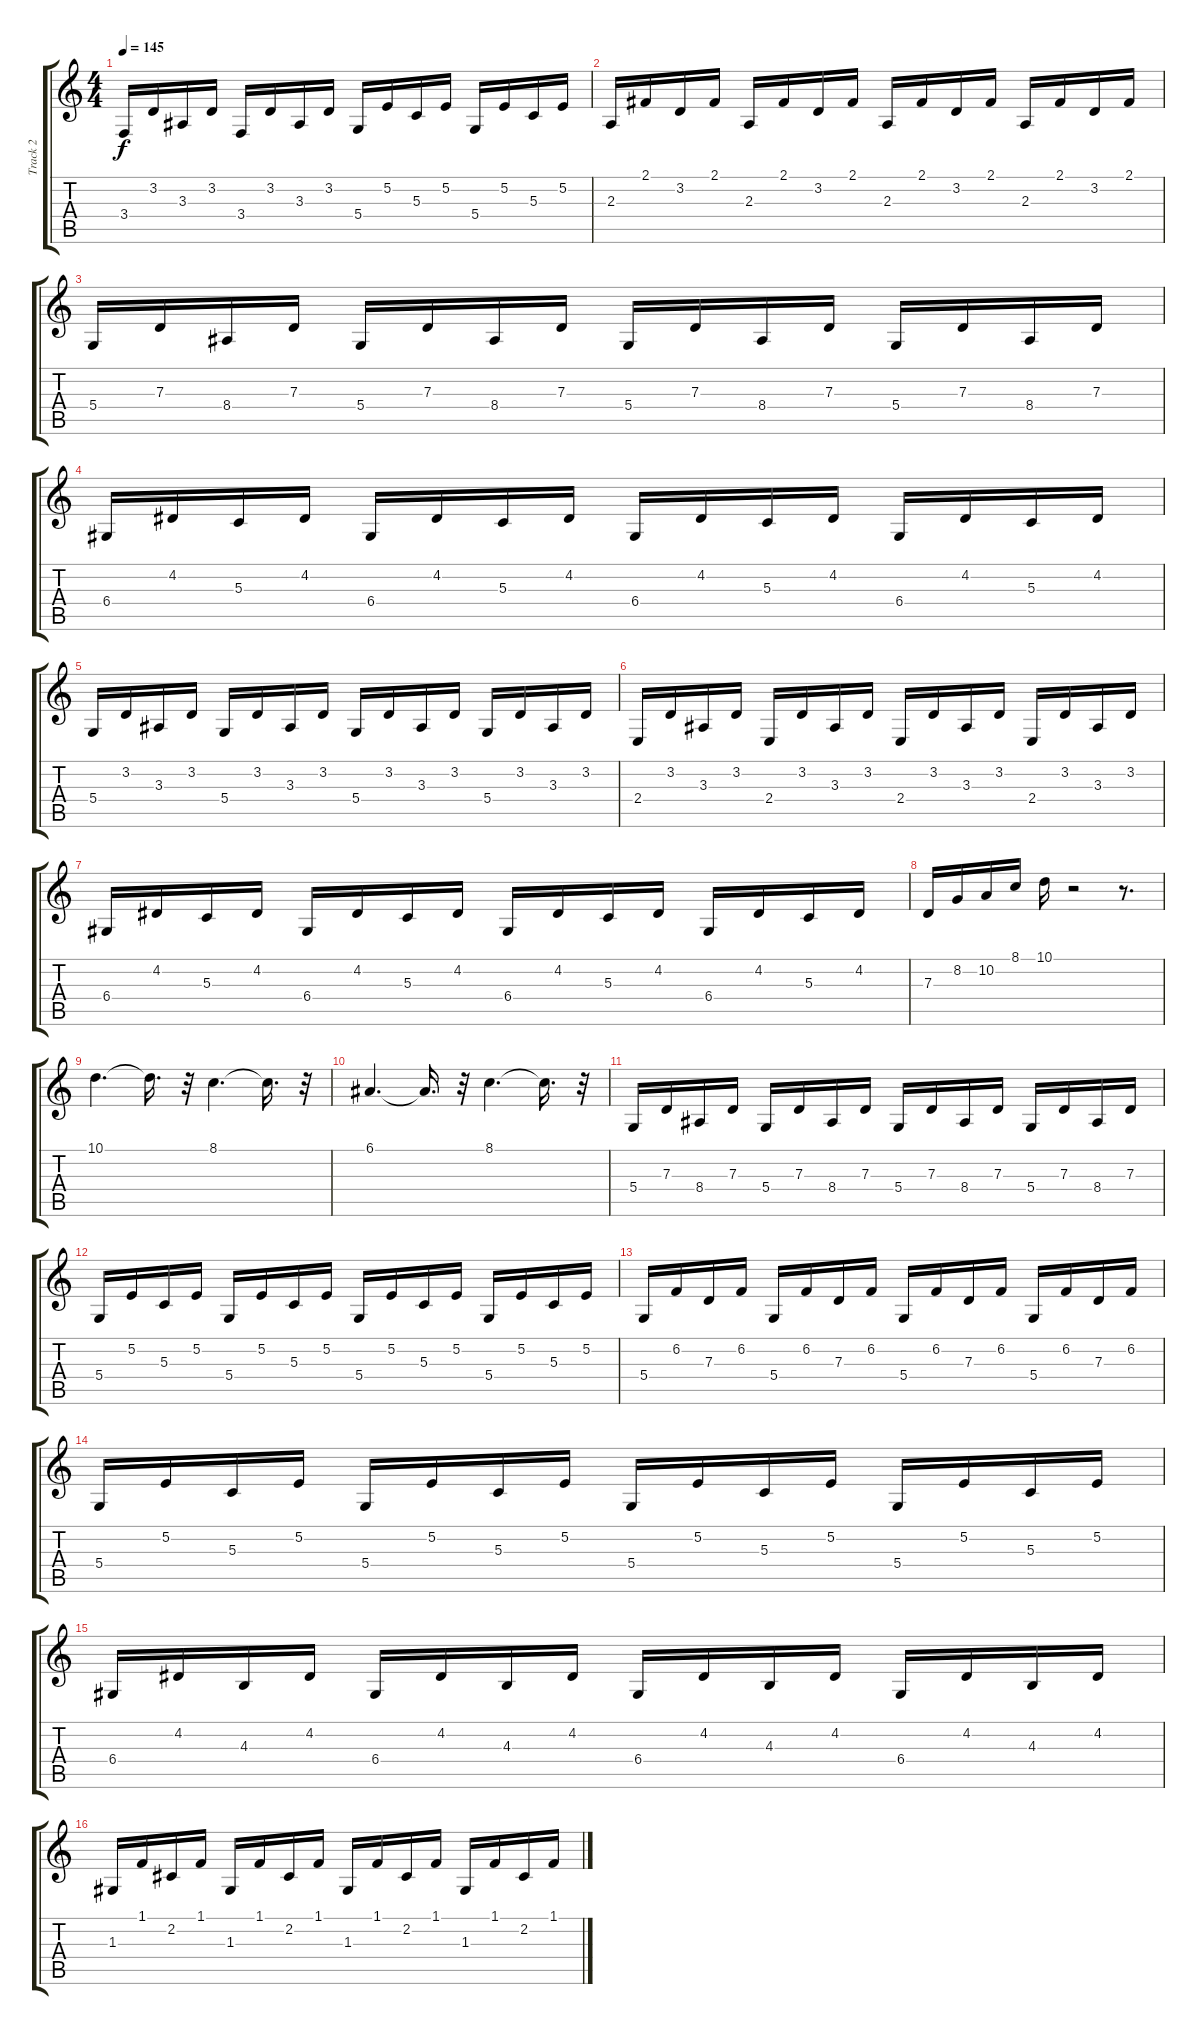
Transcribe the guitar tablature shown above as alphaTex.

\track ("Track 2" "Track 2") {instrument lead1square}
\staff {score tabs}
\tuning (E4 B3 G3 D3 A2 E2) {hide}
\ts (4 4)
\tempo 145
\clef g2
\ks c
3.4.16{dy f} 3.2.16 3.3.16 3.2.16 3.4.16 3.2.16 3.3.16 3.2.16 5.4.16 5.2.16 5.3.16 5.2.16 5.4.16 5.2.16 5.3.16 5.2.16 |
2.3.16 2.1.16 3.2.16 2.1.16 2.3.16 2.1.16 3.2.16 2.1.16 2.3.16 2.1.16 3.2.16 2.1.16 2.3.16 2.1.16 3.2.16 2.1.16 |
5.4.16 7.3.16 8.4.16 7.3.16 5.4.16 7.3.16 8.4.16 7.3.16 5.4.16 7.3.16 8.4.16 7.3.16 5.4.16 7.3.16 8.4.16 7.3.16 |
6.4.16 4.2.16 5.3.16 4.2.16 6.4.16 4.2.16 5.3.16 4.2.16 6.4.16 4.2.16 5.3.16 4.2.16 6.4.16 4.2.16 5.3.16 4.2.16 |
5.4.16 3.2.16 3.3.16 3.2.16 5.4.16 3.2.16 3.3.16 3.2.16 5.4.16 3.2.16 3.3.16 3.2.16 5.4.16 3.2.16 3.3.16 3.2.16 |
2.4.16 3.2.16 3.3.16 3.2.16 2.4.16 3.2.16 3.3.16 3.2.16 2.4.16 3.2.16 3.3.16 3.2.16 2.4.16 3.2.16 3.3.16 3.2.16 |
6.4.16 4.2.16 5.3.16 4.2.16 6.4.16 4.2.16 5.3.16 4.2.16 6.4.16 4.2.16 5.3.16 4.2.16 6.4.16 4.2.16 5.3.16 4.2.16 |
7.3.16 8.2.16 10.2.16 8.1.16 10.1.16 r.2 r.8{d} |
10.1.4{d} 10.1{t}.16{d} r.32 8.1.4{d} 8.1{t}.16{d} r.32 |
6.1.4{d} 6.1{t}.16{d} r.32 8.1.4{d} 8.1{t}.16{d} r.32 |
5.4.16 7.3.16 8.4.16 7.3.16 5.4.16 7.3.16 8.4.16 7.3.16 5.4.16 7.3.16 8.4.16 7.3.16 5.4.16 7.3.16 8.4.16 7.3.16 |
5.4.16 5.2.16 5.3.16 5.2.16 5.4.16 5.2.16 5.3.16 5.2.16 5.4.16 5.2.16 5.3.16 5.2.16 5.4.16 5.2.16 5.3.16 5.2.16 |
5.4.16 6.2.16 7.3.16 6.2.16 5.4.16 6.2.16 7.3.16 6.2.16 5.4.16 6.2.16 7.3.16 6.2.16 5.4.16 6.2.16 7.3.16 6.2.16 |
5.4.16 5.2.16 5.3.16 5.2.16 5.4.16 5.2.16 5.3.16 5.2.16 5.4.16 5.2.16 5.3.16 5.2.16 5.4.16 5.2.16 5.3.16 5.2.16 |
6.4.16 4.2.16 4.3.16 4.2.16 6.4.16 4.2.16 4.3.16 4.2.16 6.4.16 4.2.16 4.3.16 4.2.16 6.4.16 4.2.16 4.3.16 4.2.16 |
1.3.16 1.1.16 2.2.16 1.1.16 1.3.16 1.1.16 2.2.16 1.1.16 1.3.16 1.1.16 2.2.16 1.1.16 1.3.16 1.1.16 2.2.16 1.1.16
